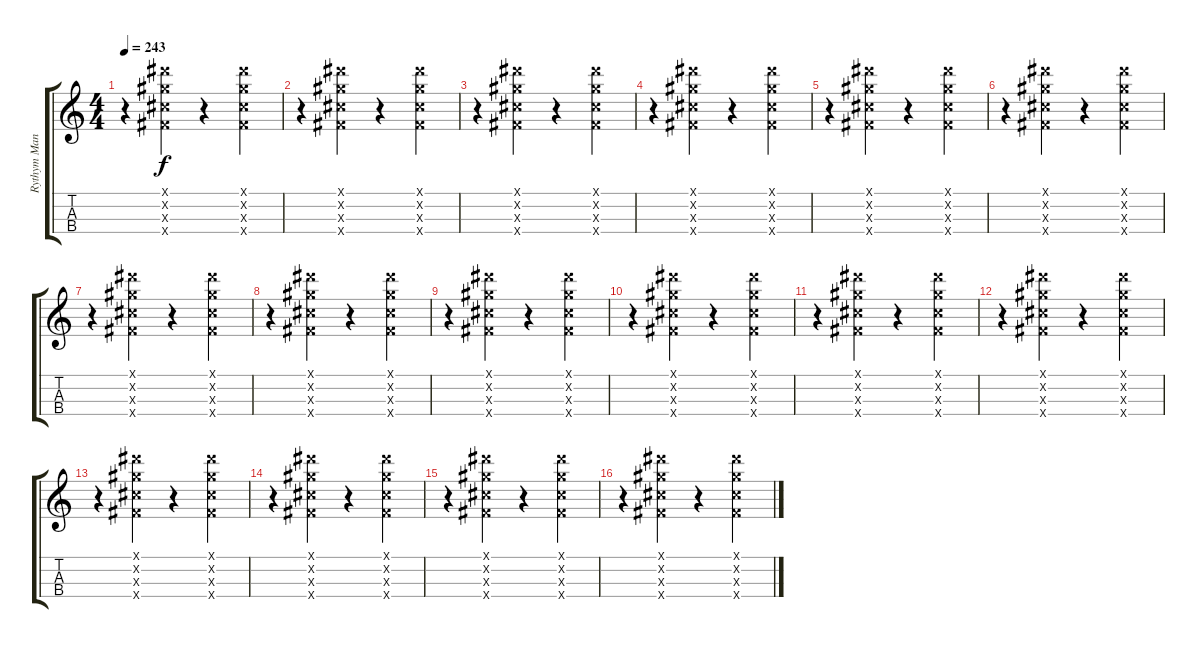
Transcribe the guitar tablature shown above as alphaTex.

\track ("Rythym Mandolin" "Rythym Man") {instrument banjo}
\staff {score tabs}
\tuning (E5 A4 D4 G3) {hide}
\displaytranspose 12
\ts (4 4)
\tempo 243
\clef g2
\ks c
r.4{dy f} (-1.1{x} -1.2{x} -1.3{x} -1.4{x}).4 r.4 (-1.1{x} -1.2{x} -1.3{x} -1.4{x}).4 |
r.4 (-1.1{x} -1.2{x} -1.3{x} -1.4{x}).4 r.4 (-1.1{x} -1.2{x} -1.3{x} -1.4{x}).4 |
r.4 (-1.1{x} -1.2{x} -1.3{x} -1.4{x}).4 r.4 (-1.1{x} -1.2{x} -1.3{x} -1.4{x}).4 |
r.4 (-1.1{x} -1.2{x} -1.3{x} -1.4{x}).4 r.4 (-1.1{x} -1.2{x} -1.3{x} -1.4{x}).4 |
r.4 (-1.1{x} -1.2{x} -1.3{x} -1.4{x}).4 r.4 (-1.1{x} -1.2{x} -1.3{x} -1.4{x}).4 |
r.4 (-1.1{x} -1.2{x} -1.3{x} -1.4{x}).4 r.4 (-1.1{x} -1.2{x} -1.3{x} -1.4{x}).4 |
r.4 (-1.1{x} -1.2{x} -1.3{x} -1.4{x}).4 r.4 (-1.1{x} -1.2{x} -1.3{x} -1.4{x}).4 |
r.4 (-1.1{x} -1.2{x} -1.3{x} -1.4{x}).4 r.4 (-1.1{x} -1.2{x} -1.3{x} -1.4{x}).4 |
r.4 (-1.1{x} -1.2{x} -1.3{x} -1.4{x}).4 r.4 (-1.1{x} -1.2{x} -1.3{x} -1.4{x}).4 |
r.4 (-1.1{x} -1.2{x} -1.3{x} -1.4{x}).4 r.4 (-1.1{x} -1.2{x} -1.3{x} -1.4{x}).4 |
r.4 (-1.1{x} -1.2{x} -1.3{x} -1.4{x}).4 r.4 (-1.1{x} -1.2{x} -1.3{x} -1.4{x}).4 |
r.4 (-1.1{x} -1.2{x} -1.3{x} -1.4{x}).4 r.4 (-1.1{x} -1.2{x} -1.3{x} -1.4{x}).4 |
r.4 (-1.1{x} -1.2{x} -1.3{x} -1.4{x}).4 r.4 (-1.1{x} -1.2{x} -1.3{x} -1.4{x}).4 |
r.4 (-1.1{x} -1.2{x} -1.3{x} -1.4{x}).4 r.4 (-1.1{x} -1.2{x} -1.3{x} -1.4{x}).4 |
r.4 (-1.1{x} -1.2{x} -1.3{x} -1.4{x}).4 r.4 (-1.1{x} -1.2{x} -1.3{x} -1.4{x}).4 |
r.4 (-1.1{x} -1.2{x} -1.3{x} -1.4{x}).4 r.4 (-1.1{x} -1.2{x} -1.3{x} -1.4{x}).4
